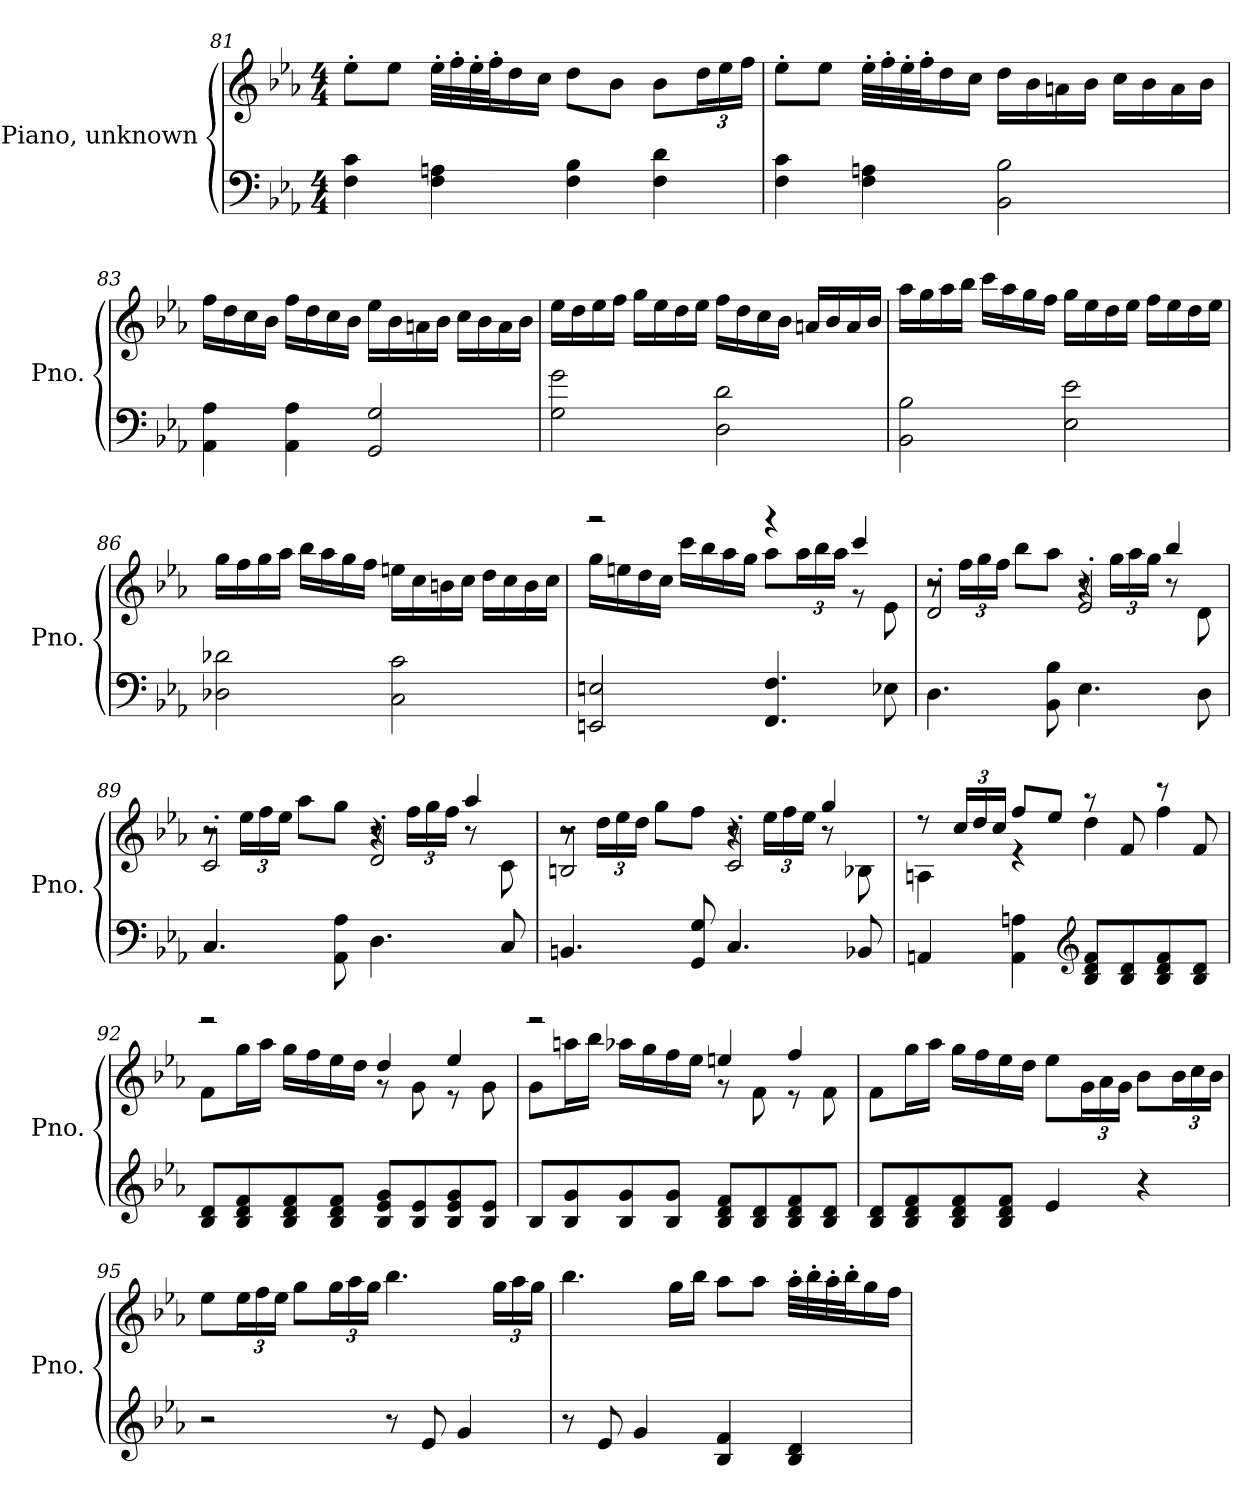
**kern	**kern
*part1	*part1
*staff2	*staff1
*I"Piano, unknown	*
*I'Pno.	*
*clefF4	*clefG2
*k[b-e-a-]	*k[b-e-a-]
*M4/4	*M4/4
=81	=81
4F\ 4c\	8ee-'\L
.	8ee-\J
4F\ 4An\	32ee-'\LLL
.	32ff'\
.	32ee-'\
.	32ff'\J
.	16dd\
.	16cc\JJ
4F\ 4B-\	8dd\L
.	8b-\J
4F\ 4d\	8b-\L
*	*Xbrackettup
.	24dd\L
.	24ee-\
.	24ff\JJ
=82	=82
4F\ 4c\	8ee-'\L
.	8ee-\J
4F\ 4An\	32ee-'\LLL
.	32ff'\
.	32ee-'\
.	32ff'\J
.	16dd\
.	16cc\JJ
2BB-\ 2B-\	16dd\LL
.	16b-\
.	16an\
.	16b-\JJ
.	16cc\LL
.	16b-\
.	16a\
.	16b-\JJ
!!LO:LB:g=z
=83	=83
4AA-\ 4A-\	16ff\LL
.	16dd\
.	16cc\
.	16b-\JJ
4AA-\ 4A-\	16ff\LL
.	16dd\
.	16cc\
.	16b-\JJ
2GG/ 2G/	16ee-\LL
.	16b-\
.	16an\
.	16b-\JJ
.	16cc\LL
.	16b-\
.	16a\
.	16b-\JJ
=84	=84
2G\ 2g\	16ee-\LL
.	16dd\
.	16ee-\
.	16ff\JJ
.	16gg\LL
.	16ee-\
.	16dd\
.	16ee-\JJ
2D\ 2d\	16ff\LL
.	16dd\
.	16cc\
.	16b-\JJ
.	16an/LL
.	16b-/
.	16a/
.	16b-/JJ
!!LO:LB:g=z
=85	=85
2BB-\ 2B-\	16aa-\LL
.	16gg\
.	16aa-\
.	16bb-\JJ
.	16ccc\LL
.	16aa-\
.	16gg\
.	16ff\JJ
2E-\ 2e-\	16gg\LL
.	16ee-\
.	16dd\
.	16ee-\JJ
.	16ff\LL
.	16ee-\
.	16dd\
.	16ee-\JJ
=86	=86
2D-X\ 2d-X\	16gg\LL
.	16ff\
.	16gg\
.	16aa-\JJ
.	16bb-\LL
.	16aa-\
.	16gg\
.	16ff\JJ
2C\ 2c\	16een\LL
.	16cc\
.	16bn\
.	16cc\JJ
.	16dd\LL
.	16cc\
.	16b\
.	16cc\JJ
!!LO:PB:g=z
=87	=87
*	*^
2EEn/ 2En/	2r	16gg\LL
.	.	16een\
.	.	16dd\
.	.	16cc\JJ
.	.	16ccc\LL
.	.	16bb-\
.	.	16aa-\
.	.	16gg\JJ
4.FF/ 4.F/	4r	8aa-\L
.	.	24aa-\L
.	.	24bb-\
.	.	24aa-\JJ
.	4ccc/	8r
8E-X\	.	8e-\
=88	=88	=88
*	*	*^
4.D\	2r	8r	2d'/
.	.	24ff\LL	.
.	.	24gg\	.
.	.	24ff\JJ	.
.	.	8bb-\L	.
8BB-\ 8B-\	.	8aa-\J	.
4.E-\	4r	8r	2e-'/
.	.	24gg\LL	.
.	.	24aa-\	.
.	.	24gg\JJ	.
.	4bb-/	8r	.
8D\	.	8d\	.
=89	=89	=89	=89
4.C/	2r	8r	2c'/
.	.	24ee-\LL	.
.	.	24ff\	.
.	.	24ee-\JJ	.
.	.	8aa-\L	.
8AA-\ 8A-\	.	8gg\J	.
4.D\	4r	8r	2d'/
.	.	24ff\LL	.
.	.	24gg\	.
.	.	24ff\JJ	.
.	4aa-/	8r	.
8C/	.	8c\	.
!!LO:LB:g=z	!!	!!
=90	=90	=90	=90
4.BBn/	2r	8r	2Bn'/
.	.	24dd\LL	.
.	.	24ee-\	.
.	.	24dd\JJ	.
.	.	8gg\L	.
8GG/ 8G/	.	8ff\J	.
4.C/	4r	8r	2c'/
.	.	24ee-\LL	.
.	.	24ff\	.
.	.	24ee-\JJ	.
.	4gg/	8r	.
8BB-X/	.	8B-X\	.
*	*	*v	*v
=91	=91	=91
4AAn/	8r	4An\
.	24cc/LL	.
.	24dd/	.
.	24cc/JJ	.
4AA\ 4An\	8ff/L	4r
.	8ee-/J	.
*clefG2	*	*
8B-/ 8d/ 8f/L	8r	4dd\
8B-/ 8d/	8f/	.
8B-/ 8d/ 8f/	8r	4ff\
8B-/ 8d/J	8f/	.
=92	=92	=92
8B-/ 8d/L	2r	8f\L
8B-/ 8d/ 8f/	.	16gg\L
.	.	16aa-\JJ
8B-/ 8d/ 8f/	.	16gg\LL
.	.	16ff\
8B-/ 8d/ 8f/J	.	16ee-\
.	.	16dd\JJ
8B-/ 8e-/ 8g/L	4dd/	8r
8B-/ 8e-/	.	8g\
8B-/ 8e-/ 8g/	4ee-/	8r
8B-/ 8e-/J	.	8g\
!!LO:LB:g=z	!!
=93	=93	=93
8B-/L	2r	8g\L
8B-/ 8g/	.	16aan\L
.	.	16bb-\JJ
8B-/ 8g/	.	16aa-X\LL
.	.	16gg\
8B-/ 8g/J	.	16ff\
.	.	16ee-\JJ
8B-/ 8d/ 8f/L	4een/	8r
8B-/ 8d/	.	8f\
8B-/ 8d/ 8f/	4ff/	8r
8B-/ 8d/J	.	8f\
*	*v	*v
=94	=94
8B-/ 8d/L	8f\L
8B-/ 8d/ 8f/	16gg\L
.	16aa-\JJ
8B-/ 8d/ 8f/	16gg\LL
.	16ff\
8B-/ 8d/ 8f/J	16ee-\
.	16dd\JJ
4e-/	8ee-\L
.	24g\L
.	24a-\
.	24g\JJ
4r	8b-\L
.	24b-\L
.	24cc\
.	24b-\JJ
=95	=95
2r	8ee-\L
.	24ee-\L
.	24ff\
.	24ee-\JJ
.	8gg\L
.	24gg\L
.	24aa-\
.	24gg\JJ
8r	4.bb-\
8e-/	.
4g/	.
.	24gg\LL
.	24aa-\
.	24gg\JJ
!!LO:LB:g=z
=96	=96
8r	4.bb-\
8e-/	.
4g/	.
.	16gg\LL
.	16bb-\JJ
4B-/ 4f/	8aa-\L
.	8aa-\J
4B-/ 4d/	32aa-'\LLL
.	32bb-'\
.	32aa-'\
.	32bb-'\J
.	16gg\
.	16ff\JJ
=	=
*-	*-
